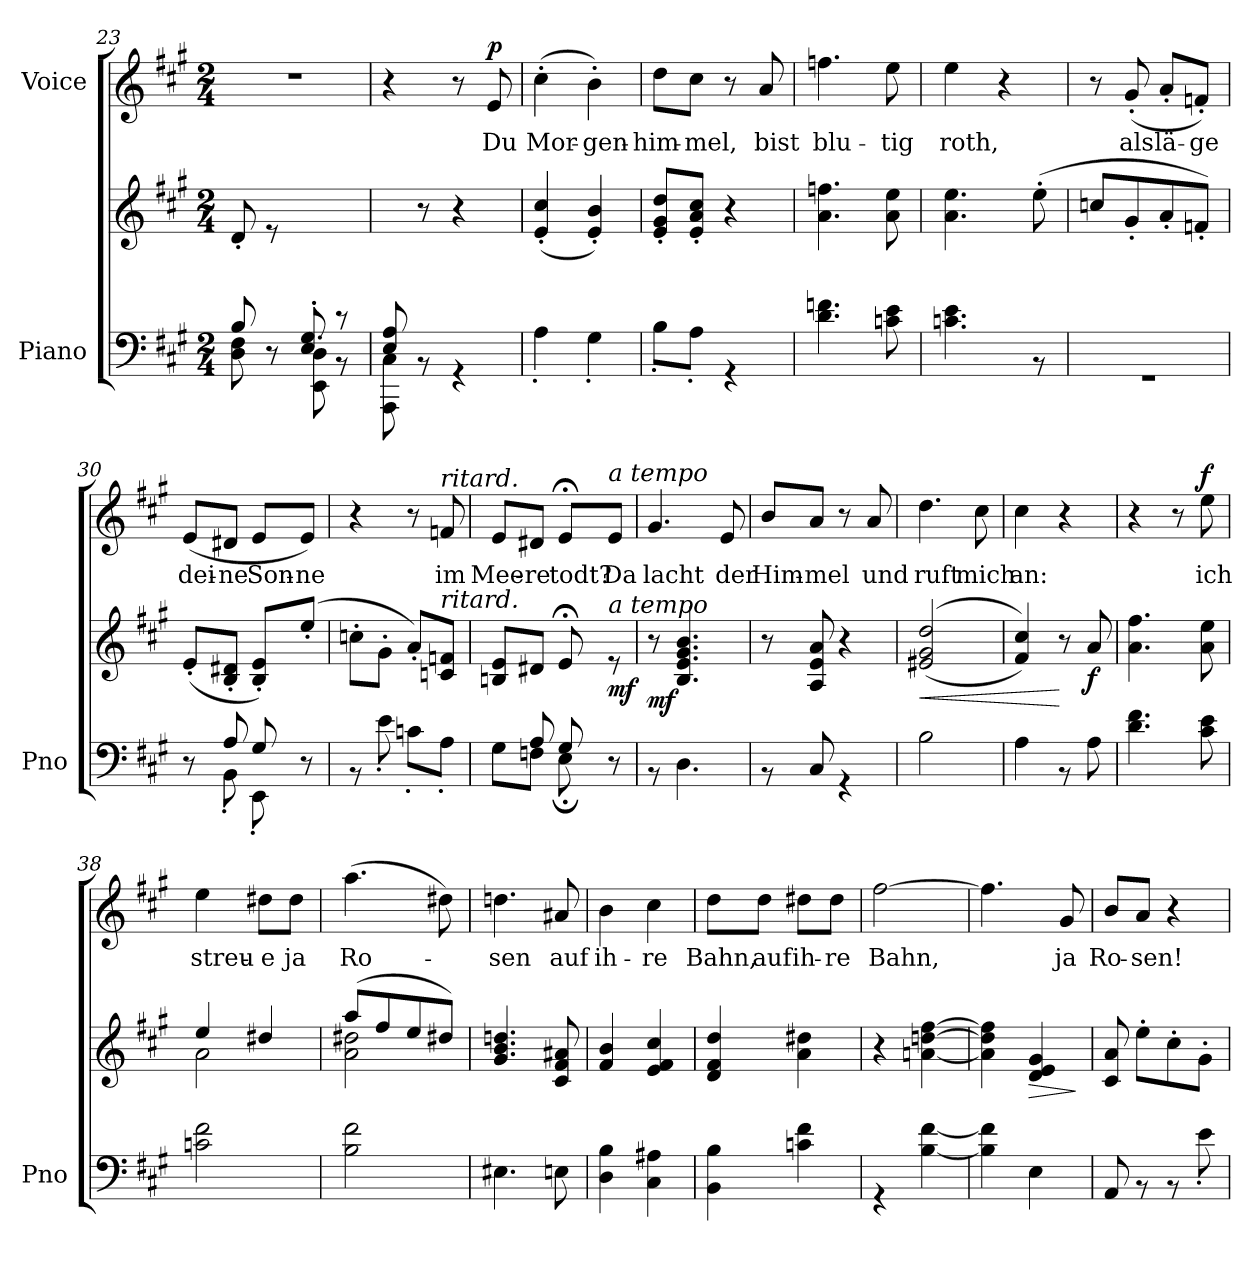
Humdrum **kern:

**kern	**kern	**dynam	**kern	**text	**dynam
*part2	*part2	*part2	*part1	*part1	*part1
*staff3	*staff2	*staff2/3	*staff1	*staff1	*staff1
*I"Piano	*	*	*I"Voice	*	*
*I'Pno	*	*	*	*	*
*clefF4	*clefG2	*	*clefG2	*	*
*k[f#c#g#]	*k[f#c#g#]	*	*k[f#c#g#]	*	*
*M2/4	*M2/4	*	*M2/4	*	*
=23	=23	=23	=23	=23	=23
*^	*	*	*	*	*
*	*^	*	*	*	*	*
4ryy	8B/	8D\' 8F#\'	8d'/	.	2r	.	.
.	4.ryy	8r	8re	.	.	.	.
8E/' 8G#/'	.	8EE\' 8D\'	8ryy	.	.	.	.
8ryy	.	8rBB	8rCC	.	.	.	.
=24	=24	=24	=24	=24	=24	=24	=24
8E/ 8A/	2ryy	8AAA\ 8C#\	8ryy	.	4r	.	.
4.ryy	.	8r	8r	.	.	.	.
.	.	4r	4r	.	8r	.	.
!	!	!	!	!	!	!LO:LY:b	!LO:DY:a
.	.	.	.	.	8e/	Du	p
*	*v	*v	*	*	*	*	*
=25	=25	=25	=25	=25	=25	=25
!	!	!	!	!	!LO:LY:b	!
2ryy	4A'\	(>4e/' 4cc#/'	.	(>4cc#'\	Mor-	.
!	!	!	!	!	!LO:LY:b	!
.	4G#'\	4e/' 4b/')	.	4b'\)	-gen-	.
=26	=26	=26	=26	=26	=26	=26
!	!	!	!	!	!LO:LY:b	!
2ryy	8B'\L	8e/' 8g#/' 8dd/'L	.	8dd\L	-him-	.
!	!	!	!	!	!LO:LY:b	!
.	8A'\J	8e/' 8a/' 8cc#/'J	.	8cc#\J	-mel,	.
.	4r	4r	.	8r	.	.
!	!	!	!	!	!LO:LY:b	!
.	.	.	.	8a/	bist	.
=27	=27	=27	=27	=27	=27	=27
!	!	!	!	!	!LO:LY:b	!
2ryy	4.d\ 4.fn\	4.a\ 4.ffn\	.	4.ffn\	blu-	.
!	!	!	!	!	!LO:LY:b	!
.	8cn\ 8e\	8a\ 8ee\	.	8ee\	-tig	.
=28	=28	=28	=28	=28	=28	=28
!	!	!	!	!	!LO:LY:b	!
2ryy	4.cn\ 4.e\	4.a\ 4.ee\	.	4ee\	roth,	.
.	.	.	.	4r	.	.
.	8r	(>8ee'\	.	.	.	.
=29	=29	=29	=29	=29	=29	=29
2ryy	2r	8ccn/L	.	8r	.	.
!	!	!	!	!	!LO:LY:b	!
.	.	8g#'/	.	(>8g#'/	als	.
!	!	!	!	!	!LO:LY:b	!
.	.	8a'/	.	8a'/L	lä-	.
!	!	!	!	!	!LO:LY:b	!
.	.	8fn'/J)	.	8fn'/J)	-ge	.
!!LO:PB:g=z
=30	=30	=30	=30	=30	=30	=30
!	!	!	!	!	!LO:LY:b	!
8ryy	8r	(>8e'/L	.	(>8e/L	dei-	.
!	!	!	!	!	!LO:LY:b	!
8A/	8BB'\	8B/' 8d#X/'J	.	8d#X/J	-ne	.
!	!	!	!	!	!LO:LY:b	!
8G#/	8EE'\	8B/' 8e/'L)	.	8e/L	Son-	.
!	!	!	!	!	!LO:LY:b	!
8reyy	8r	(>8ee'/J	.	8e/J)	-ne	.
=31	=31	=31	=31	=31	=31	=31
2ryy	8r	8ccn'\L	.	4r	.	.
.	8e'\	8g#'\J	.	.	.	.
.	8cn'\L	8a'/L)	.	8r	.	.
*	*	*	*	*MM68	*	*
!	!	!	!	!LO:TX:a:i:t=ritard.	!	!
!	!	!LO:TX:a:i:t=ritard.	!	!	!	!
!	!	!	!	!	!LO:LY:b	!
.	8A'\J	8cn/ 8fn/J	.	8fn/	im	.
=32	=32	=32	=32	=32	=32	=32
!	!	!	!	!	!LO:LY:b	!
8ryy	8G#\L	8Bn/ 8e/L	.	8e/L	Mee-	.
!	!	!	!	!	!LO:LY:b	!
8A/	8Fn\J	8d#X/J	.	8d#X/J	-re	.
!	!	!	!	!	!LO:LY:b	!
8G#/	8E;\	8e;</	.	8e;</L	todt?	.
*	*	*	*	*MM84	*	*
!	!	!	!	!LO:TX:a:i:t=a tempo	!	!
!	!	!LO:TX:a:i:t=a tempo	!	!	!	!
!	!	!	!LO:DY:b	!	!LO:LY:b	!
8ryy	8r	8re	mf	8e/J	Da	.
=33	=33	=33	=33	=33	=33	=33
!	!	!	!LO:DY:b	!	!LO:LY:b	!
2ryy	8r	8r	mf	4.g#/	lacht	.
.	4.D\	4.B/ 4.e/ 4.g#/ 4.b/	.	.	.	.
!	!	!	!	!	!LO:LY:b	!
.	.	.	.	8e/	der	.
=34	=34	=34	=34	=34	=34	=34
!	!	!	!	!	!LO:LY:b	!
2ryy	8r	8r	.	8b/L	Him-	.
!	!	!	!	!	!LO:LY:b	!
.	8C#/	8A/ 8e/ 8a/	.	8a/J	-mel	.
.	4r	4r	.	8r	.	.
!	!	!	!	!	!LO:LY:b	!
.	.	.	.	8a/	und	.
=35	=35	=35	=35	=35	=35	=35
!	!	!	!LO:HP:b	!	!LO:LY:b	!
2ryy	2B\	(<(>2e#X/ 2g#/ 2dd/	<	4.dd\	ruft	.
!	!	!	!	!	!LO:LY:b	!
.	.	.	.	8cc#\	mich	.
=36	=36	=36	=36	=36	=36	=36
!	!	!	!	!	!LO:LY:b	!
2ryy	4A\	4f#/ 4cc#/))	.	4cc#\	an:	.
.	8r	8r	[	4r	.	.
!	!	!	!LO:DY:b	!	!	!
.	8A\	8a/	f	.	.	.
!!LO:LB:g=z
=37	=37	=37	=37	=37	=37	=37
2ryy	4.d\ 4.f#\	4.a\ 4.ff#\	.	4r	.	.
.	.	.	.	8r	.	.
!	!	!	!	!	!LO:LY:b	!LO:DY:a
.	8c#\ 8e\	8a\ 8ee\	.	8ee\	ich	f
=38	=38	=38	=38	=38	=38	=38
*	*	*^	*	*	*	*
!	!	!	!	!	!	!LO:LY:b	!
*v	*v	*	*	*	*	*	*
2cn\ 2f#\	4ee/	2a\	.	4ee\	streu-	.
!	!	!	!	!	!LO:LY:b	!
.	4dd#X/	.	.	8dd#X\L	-e	.
!	!	!	!	!	!LO:LY:b	!
.	.	.	.	8dd#\J	ja	.
=39	=39	=39	=39	=39	=39	=39
!	!	!	!	!	!LO:LY:b	!
2B\ 2f#\	(<8aa/L	2a\ 2dd#X\	.	(>4.aa\	Ro-	.
.	8ff#/	.	.	.	.	.
.	8ee/	.	.	.	.	.
.	8dd#X/J)	.	.	8dd#X\)	.	.
*	*v	*v	*	*	*	*
=40	=40	=40	=40	=40	=40
*^	*	*	*	*	*
!	!	!	!	!	!LO:LY:b	!
2ryy	4.E#X\	4.g#/ 4.b/ 4.ddn/	.	4.ddn\	-sen	.
!	!	!	!	!	!LO:LY:b	!
.	8En\	8c#/ 8f#/ 8a#X/	.	8a#X/	auf	.
=41	=41	=41	=41	=41	=41	=41
!	!	!	!	!	!LO:LY:b	!
2ryy	4D\ 4B\	4f#/ 4b/	.	4b\	ih-	.
!	!	!	!	!	!LO:LY:b	!
.	4C#\ 4A#X\	4e/ 4f#/ 4cc#/	.	4cc#\	-re	.
=42	=42	=42	=42	=42	=42	=42
!	!	!	!	!	!LO:LY:b	!
2ryy	4BB\ 4B\	4d/ 4f#/ 4dd/	.	8dd\L	Bahn,	.
!	!	!	!	!	!LO:LY:b	!
.	.	.	.	8dd\J	auf	.
!	!	!	!	!	!LO:LY:b	!
.	4cn\ 4f#\	4a\ 4dd#X\	.	8dd#X\L	ih-	.
!	!	!	!	!	!LO:LY:b	!
.	.	.	.	8dd#\J	-re	.
=43	=43	=43	=43	=43	=43	=43
!	!	!	!	!	!LO:LY:b	!
2ryy	4r	4r	.	[2ff#\	Bahn,	.
.	[4B\ [4f#\	[4an\ [4ddn\ [4ff#\	.	.	.	.
=44	=44	=44	=44	=44	=44	=44
2ryy	4B\] 4f#\]	4a\] 4dd\] 4ff#\]	.	4.ff#\]	.	.
!	!	!	!LO:HP:b	!	!	!
.	4E\	4d/ 4e/ 4g#/	>	.	.	.
!	!	!	!	!	!LO:LY:b	!
.	.	.	.	8g#/	ja	.
*v	*v	*	*	*	*	*
.	.	]	.	.	.
=45	=45	=45	=45	=45	=45
*^	*	*	*	*	*
!	!	!	!	!	!LO:LY:b	!
2ryy	8AA/	8c#/ 8a/	.	8b/L	Ro-	.
!	!	!	!	!	!LO:LY:b	!
.	8r	8ee'\L	.	8a/J	-sen!	.
.	8r	8cc#'\	.	4r	.	.
.	8e'\	8g#'\J	.	.	.	.
*v	*v	*	*	*	*	*
=	=	=	=	=	=
*-	*-	*-	*-	*-	*-
